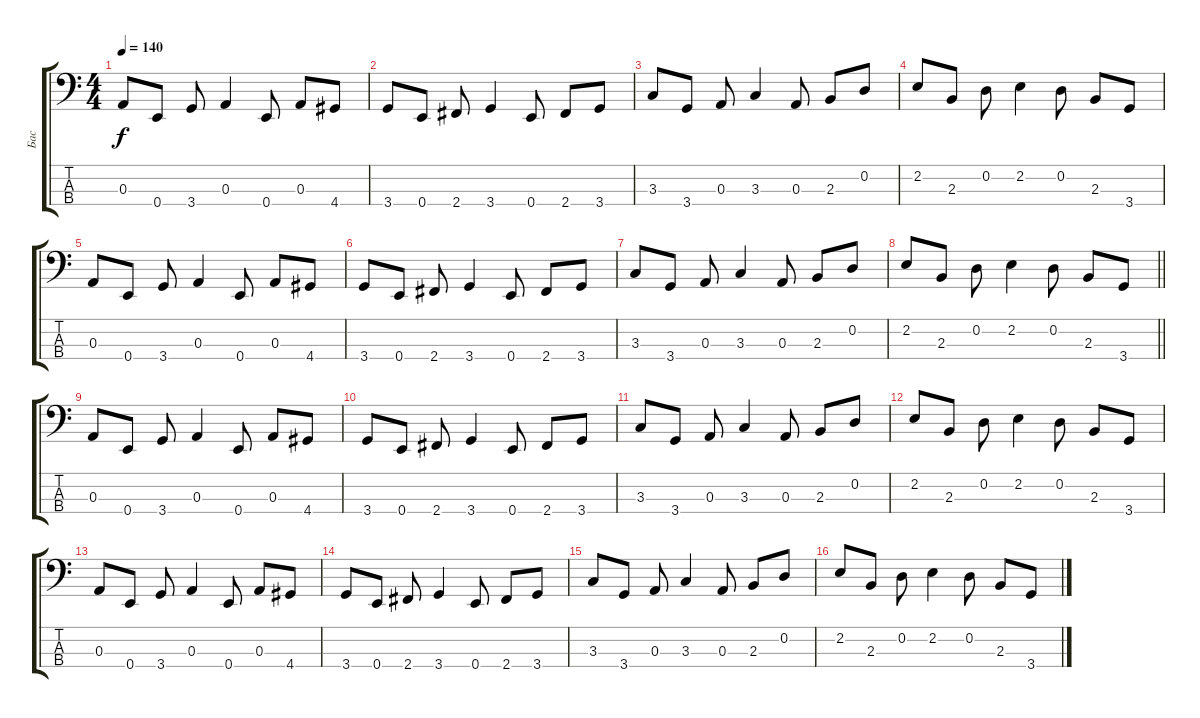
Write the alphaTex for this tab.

\track ("Бас" "Бас") {solo instrument synthbass1}
\staff {score tabs}
\tuning (G2 D2 A1 E1) {hide}
\ts (4 4)
\tempo 140
\clef f4
\ks c
0.3.8{dy f} 0.4.8 3.4.8 0.3.4 0.4.8 0.3.8 4.4.8 |
3.4.8 0.4.8 2.4.8 3.4.4 0.4.8 2.4.8 3.4.8 |
3.3.8 3.4.8 0.3.8 3.3.4 0.3.8 2.3.8 0.2.8 |
2.2.8 2.3.8 0.2.8 2.2.4 0.2.8 2.3.8 3.4.8 |
0.3.8 0.4.8 3.4.8 0.3.4 0.4.8 0.3.8 4.4.8 |
3.4.8 0.4.8 2.4.8 3.4.4 0.4.8 2.4.8 3.4.8 |
3.3.8 3.4.8 0.3.8 3.3.4 0.3.8 2.3.8 0.2.8 |
\barLineRight lightlight
2.2.8 2.3.8 0.2.8 2.2.4 0.2.8 2.3.8 3.4.8 |
0.3.8 0.4.8 3.4.8 0.3.4 0.4.8 0.3.8 4.4.8 |
3.4.8 0.4.8 2.4.8 3.4.4 0.4.8 2.4.8 3.4.8 |
3.3.8 3.4.8 0.3.8 3.3.4 0.3.8 2.3.8 0.2.8 |
2.2.8 2.3.8 0.2.8 2.2.4 0.2.8 2.3.8 3.4.8 |
0.3.8 0.4.8 3.4.8 0.3.4 0.4.8 0.3.8 4.4.8 |
3.4.8 0.4.8 2.4.8 3.4.4 0.4.8 2.4.8 3.4.8 |
3.3.8 3.4.8 0.3.8 3.3.4 0.3.8 2.3.8 0.2.8 |
2.2.8 2.3.8 0.2.8 2.2.4 0.2.8 2.3.8 3.4.8
